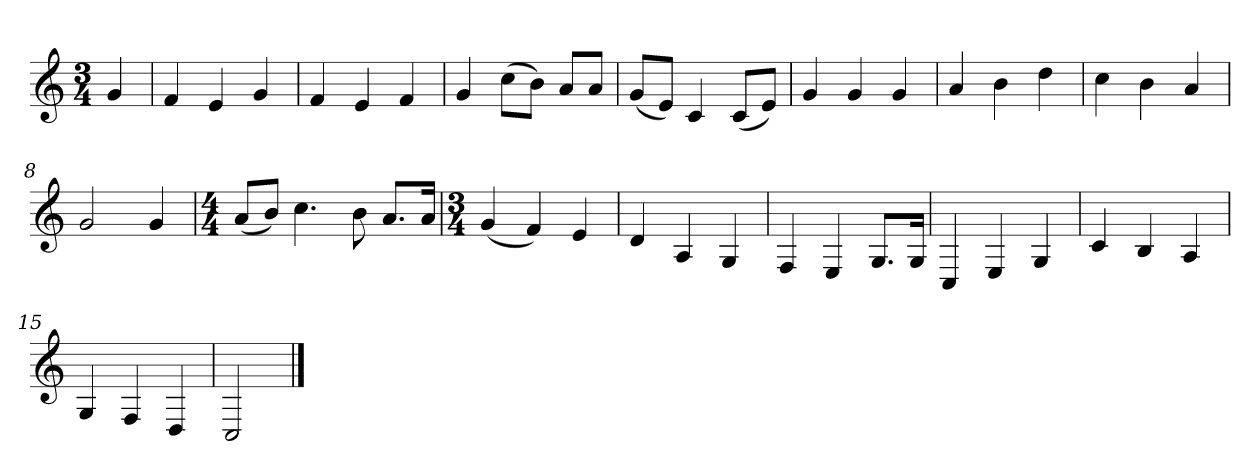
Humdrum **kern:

**kern
*part1
*staff1
*k[]
*M3/4
*MM120
=
4g
=1
4f
4e
4g
=2
4f
4e
4f
=3
4g
(8ccL
8bJ)
8aL
8aJ
=4
(8gL
8eJ)
4c
(8cL
8eJ)
=5
4g
4g
4g
=6
4a
4b
4dd
=7
4cc
4b
4a
=8
2g
4g
=9
*M4/4
(8aL
8bJ)
4.cc
8b
8.aL
16aJk
=10
*M3/4
(4g
4f)
4e
=11
4d
4A
4G
=12
4F
4E
8.GL
16GJk
=13
4C
4E
4G
=14
4c
4B
4A
=15
4G
4F
4D
=16
2C
==
*-
